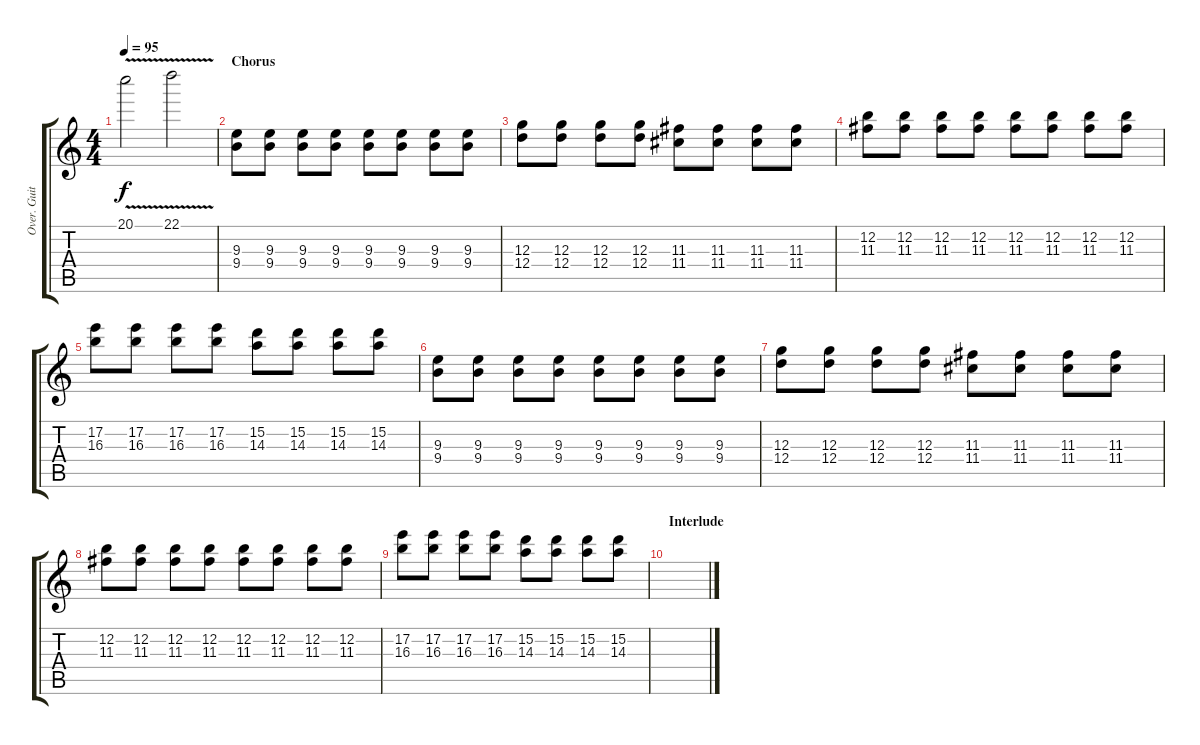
\track ("Over. Guitar" "Over. Guit") {instrument overdrivenguitar}
\staff {score tabs}
\tuning (E4 B3 G3 D3 A2 E2) {hide}
\ts (4 4)
\tempo 95
\clef g2
\ks c
20.1{v}.2{dy f} 22.1{v}.2 |
\section ("" "Chorus")
(9.3 9.4).8 (9.3 9.4).8 (9.3 9.4).8 (9.3 9.4).8 (9.3 9.4).8 (9.3 9.4).8 (9.3 9.4).8 (9.3 9.4).8 |
(12.3 12.4).8 (12.3 12.4).8 (12.3 12.4).8 (12.3 12.4).8 (11.3 11.4).8 (11.3 11.4).8 (11.3 11.4).8 (11.3 11.4).8 |
(12.2 11.3).8 (12.2 11.3).8 (12.2 11.3).8 (12.2 11.3).8 (12.2 11.3).8 (12.2 11.3).8 (12.2 11.3).8 (12.2 11.3).8 |
(17.2 16.3).8 (17.2 16.3).8 (17.2 16.3).8 (17.2 16.3).8 (15.2 14.3).8 (15.2 14.3).8 (15.2 14.3).8 (15.2 14.3).8 |
(9.3 9.4).8 (9.3 9.4).8 (9.3 9.4).8 (9.3 9.4).8 (9.3 9.4).8 (9.3 9.4).8 (9.3 9.4).8 (9.3 9.4).8 |
(12.3 12.4).8 (12.3 12.4).8 (12.3 12.4).8 (12.3 12.4).8 (11.3 11.4).8 (11.3 11.4).8 (11.3 11.4).8 (11.3 11.4).8 |
(12.2 11.3).8 (12.2 11.3).8 (12.2 11.3).8 (12.2 11.3).8 (12.2 11.3).8 (12.2 11.3).8 (12.2 11.3).8 (12.2 11.3).8 |
(17.2 16.3).8 (17.2 16.3).8 (17.2 16.3).8 (17.2 16.3).8 (15.2 14.3).8 (15.2 14.3).8 (15.2 14.3).8 (15.2 14.3).8 |
\section ("" "Interlude")
